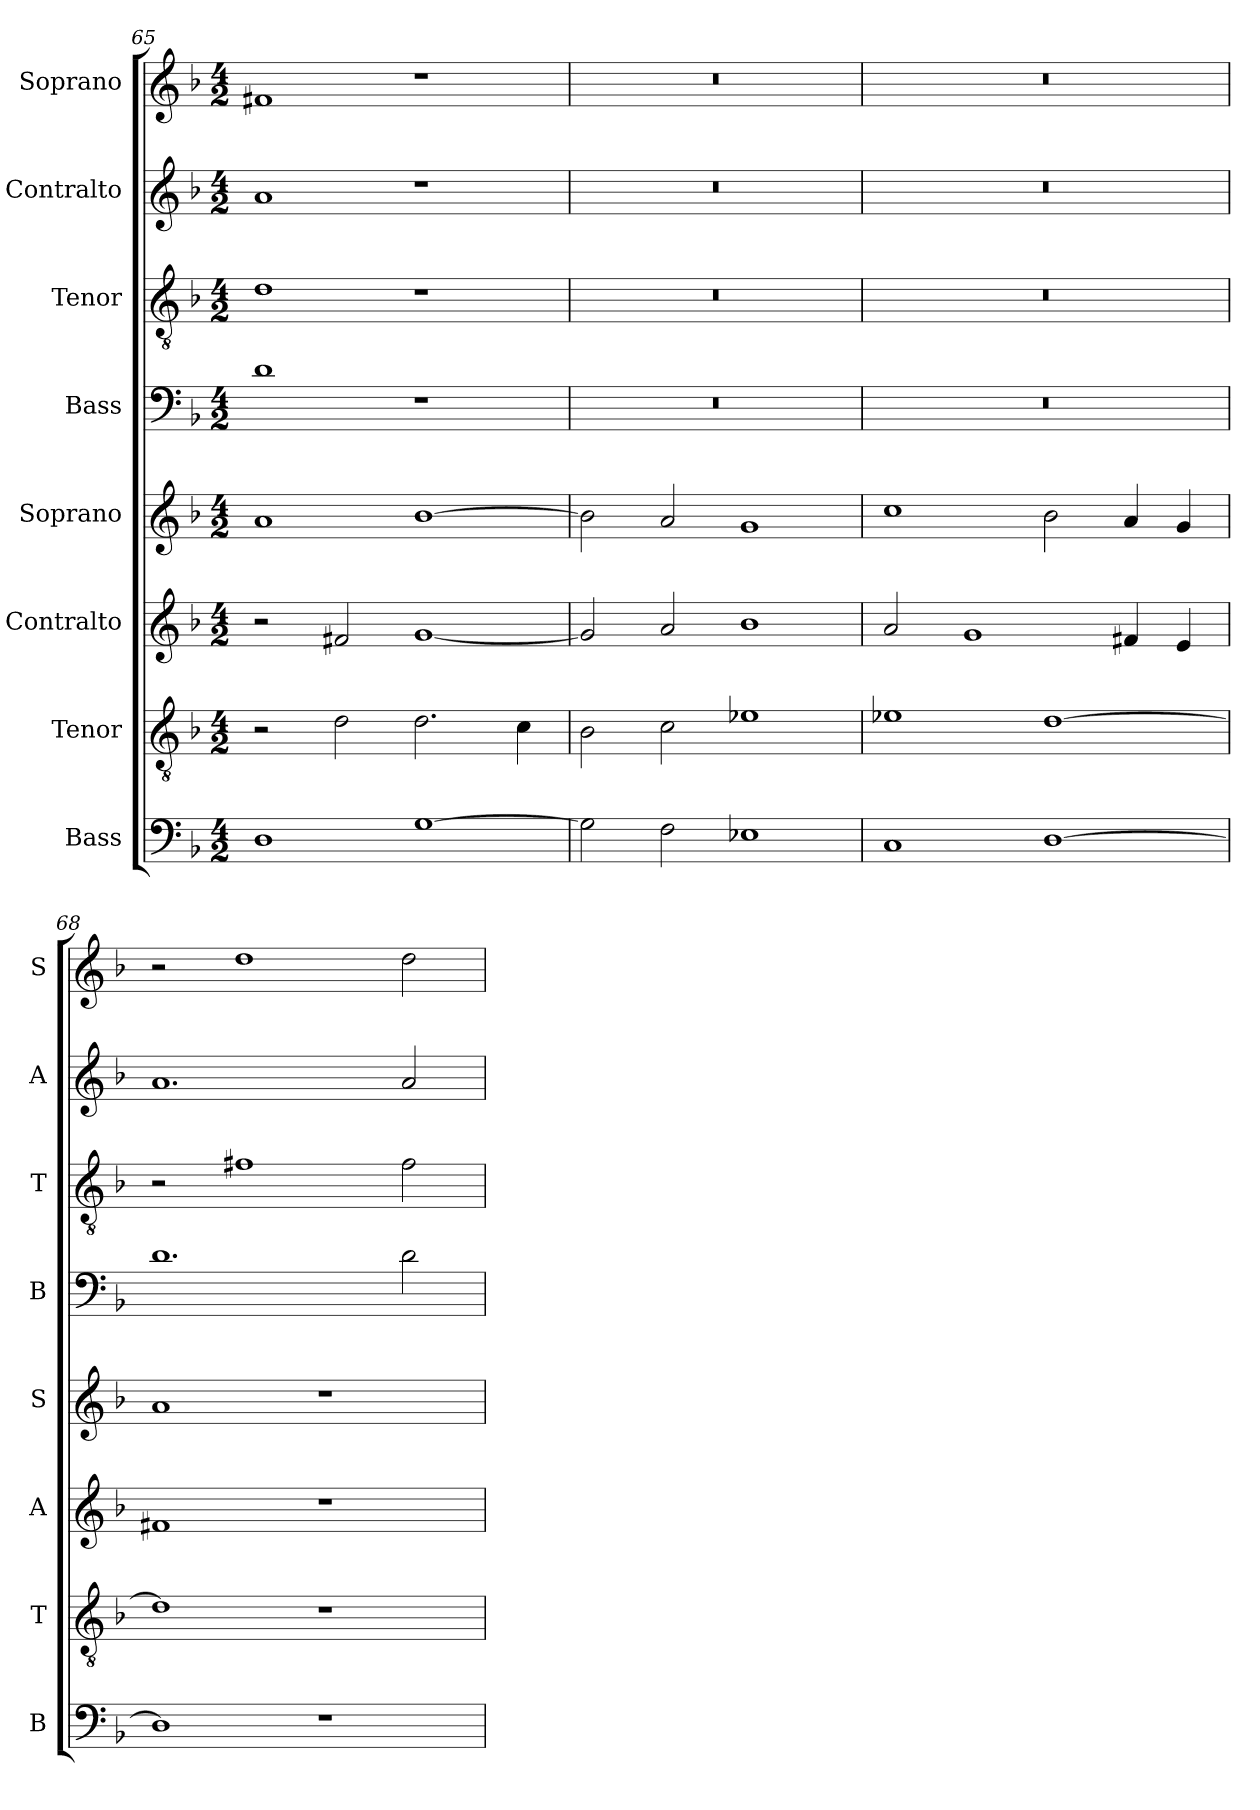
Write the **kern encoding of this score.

**kern	**kern	**kern	**kern	**kern	**kern	**kern	**kern
*part8	*part7	*part6	*part5	*part4	*part3	*part2	*part1
*staff8	*staff7	*staff6	*staff5	*staff4	*staff3	*staff2	*staff1
*I"Bass	*I"Tenor	*I"Contralto	*I"Soprano	*I"Bass	*I"Tenor	*I"Contralto	*I"Soprano
*I'B	*I'T	*I'A	*I'S	*I'B	*I'T	*I'A	*I'S
*clefF4	*clefGv2	*clefG2	*clefG2	*clefF4	*clefGv2	*clefG2	*clefG2
*k[b-]	*k[b-]	*k[b-]	*k[b-]	*k[b-]	*k[b-]	*k[b-]	*k[b-]
*G:dor	*G:dor	*G:dor	*G:dor	*G:dor	*G:dor	*G:dor	*G:dor
*M4/2	*M4/2	*M4/2	*M4/2	*M4/2	*M4/2	*M4/2	*M4/2
=65	=65	=65	=65	=65	=65	=65	=65
1D	2r	2r	1a	1d	1d	1a	1f#X
.	2d	2f#X	.	.	.	.	.
[1G	2.d	[1g	[1b-	1r	1r	1r	1r
.	4c	.	.	.	.	.	.
=66	=66	=66	=66	=66	=66	=66	=66
2G]	2B-	2g]	2b-]	0r	0r	0r	0r
2F	2c	2a	2a	.	.	.	.
1E-X	1e-X	1b-	1g	.	.	.	.
=67	=67	=67	=67	=67	=67	=67	=67
1C	1e-X	2a	1cc	0r	0r	0r	0r
.	.	1g	.	.	.	.	.
[1D	[1d	.	2b-	.	.	.	.
.	.	4f#X	4a	.	.	.	.
.	.	4e	4g	.	.	.	.
=68	=68	=68	=68	=68	=68	=68	=68
1D]	1d]	1f#X	1a	1.d	2r	1.a	2r
.	.	.	.	.	1f#X	.	1dd
1r	1r	1r	1r	.	.	.	.
.	.	.	.	2d	2f#	2a	2dd
=	=	=	=	=	=	=	=
*-	*-	*-	*-	*-	*-	*-	*-
